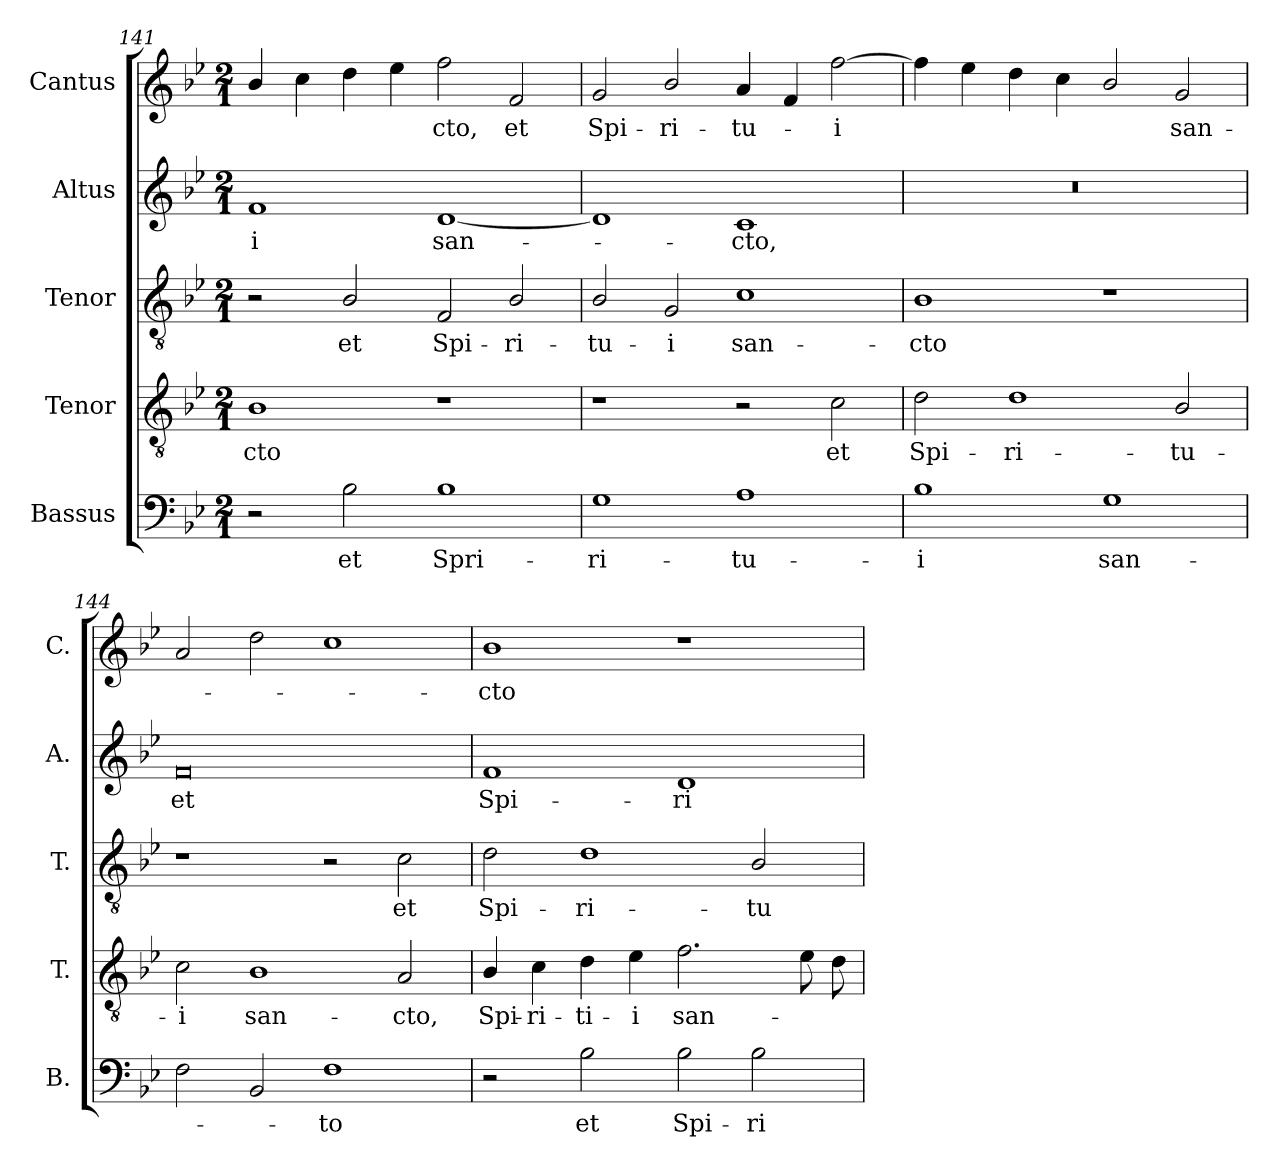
**kern	**text	**kern	**text	**kern	**text	**kern	**text	**kern	**text
*part5	*part5	*part4	*part4	*part3	*part3	*part2	*part2	*part1	*part1
*staff5	*staff5	*staff4	*staff4	*staff3	*staff3	*staff2	*staff2	*staff1	*staff1
*I"Bassus	*	*I"Tenor	*	*I"Tenor	*	*I"Altus	*	*I"Cantus	*
*I'B.	*	*I'T.	*	*I'T.	*	*I'A.	*	*I'C.	*
*clefF4	*	*clefGv2	*	*clefGv2	*	*clefG2	*	*clefG2	*
*	*	*ITrd7c12	*	*ITrd7c12	*	*	*	*	*
*k[b-e-]	*	*k[b-e-]	*	*k[b-e-]	*	*k[b-e-]	*	*k[b-e-]	*
*B-:	*	*B-:	*	*B-:	*	*B-:	*	*B-:	*
*M2/1	*	*M2/1	*	*M2/1	*	*M2/1	*	*M2/1	*
=141	=141	=141	=141	=141	=141	=141	=141	=141	=141
!	!	!	!LO:LY:b:color=#000000	!	!	!	!	!	!
!	!	!	!	!	!	!	!LO:LY:b:color=#000000	!	!
2r	.	1BB-i	-cto	2r	.	1fi	-i	4b-i/	.
.	.	.	.	.	.	.	.	4cci\	.
!	!LO:LY:b:color=#000000	!	!	!	!	!	!	!	!
!	!	!	!	!	!LO:LY:b:color=#000000	!	!	!	!
2B-i\	et	.	.	2BB-i/	et	.	.	4ddi\	.
.	.	.	.	.	.	.	.	4ee-i\	.
!	!LO:LY:b:color=#000000	!	!	!	!	!	!	!	!
!	!	!	!	!	!LO:LY:b:color=#000000	!	!	!	!
!	!	!	!	!	!	!	!LO:LY:b:color=#000000	!	!
!	!	!	!	!	!	!	!	!	!LO:LY:b:color=#000000
1B-i	Spri-	1r	.	2FFi/	Spi-	[<1di	san-	2ffi\	-cto,
!	!	!	!	!	!LO:LY:b:color=#000000	!	!	!	!
!	!	!	!	!	!	!	!	!	!LO:LY:b:color=#000000
.	.	.	.	2BB-i/	-ri-	.	.	2fi/	et
=142	=142	=142	=142	=142	=142	=142	=142	=142	=142
!	!LO:LY:b:color=#000000	!	!	!	!	!	!	!	!
!	!	!	!	!	!LO:LY:b:color=#000000	!	!	!	!
!	!	!	!	!	!	!	!	!	!LO:LY:b:color=#000000
1Gi	-ri-	1r	.	2BB-i/	-tu-	1di]	.	2gi/	Spi-
!	!	!	!	!	!LO:LY:b:color=#000000	!	!	!	!
!	!	!	!	!	!	!	!	!	!LO:LY:b:color=#000000
.	.	.	.	2GGi/	-i	.	.	2b-i/	-ri-
!	!LO:LY:b:color=#000000	!	!	!	!	!	!	!	!
!	!	!	!	!	!LO:LY:b:color=#000000	!	!	!	!
!	!	!	!	!	!	!	!LO:LY:b:color=#000000	!	!
!	!	!	!	!	!	!	!	!	!LO:LY:b:color=#000000
1Ai	-tu-	2r	.	1Ci	san-	1ci	-cto,	4ai/	-tu-
.	.	.	.	.	.	.	.	4fi/	.
!	!	!	!LO:LY:b:color=#000000	!	!	!	!	!	!
!	!	!	!	!	!	!	!	!	!LO:LY:b:color=#000000
.	.	2Ci\	et	.	.	.	.	[>2ffi\	-i
=143	=143	=143	=143	=143	=143	=143	=143	=143	=143
!	!LO:LY:b:color=#000000	!	!	!	!	!	!	!	!
!	!	!	!LO:LY:b:color=#000000	!	!	!	!	!	!
!	!	!	!	!	!LO:LY:b:color=#000000	!LO:N:vis=1	!	!	!
1B-i	-i	2Di\	Spi-	1BB-i	-cto	0r	.	4ffi\]	.
.	.	.	.	.	.	.	.	4ee-i\	.
!	!	!	!LO:LY:b:color=#000000	!	!	!	!	!	!
.	.	1Di	-ri-	.	.	.	.	4ddi\	.
.	.	.	.	.	.	.	.	4cci\	.
!	!LO:LY:b:color=#000000	!	!	!	!	!	!	!	!
1Gi	san-	.	.	1r	.	.	.	2b-i/	.
!	!	!	!LO:LY:b:color=#000000	!	!	!	!	!	!
!	!	!	!	!	!	!	!	!	!LO:LY:b:color=#000000
.	.	2BB-i/	-tu-	.	.	.	.	2gi/	san-
=144	=144	=144	=144	=144	=144	=144	=144	=144	=144
!	!	!	!LO:LY:b:color=#000000	!	!	!	!	!	!
!	!	!	!	!	!	!	!LO:LY:b:color=#000000	!	!
2Fi\	.	2Ci\	-i	1r	.	0fi	et	2ai/	.
!	!	!	!LO:LY:b:color=#000000	!	!	!	!	!	!
2BB-i/	.	1BB-i	san-	.	.	.	.	2ddi\	.
!	!LO:LY:b:color=#000000	!	!	!	!	!	!	!	!
1Fi	-to	.	.	2r	.	.	.	1cci	.
!	!	!	!LO:LY:b:color=#000000	!	!	!	!	!	!
!	!	!	!	!	!LO:LY:b:color=#000000	!	!	!	!
.	.	2AAi/	-cto,	2Ci\	et	.	.	.	.
!!LO:LB:g=z
=145	=145	=145	=145	=145	=145	=145	=145	=145	=145
!	!	!	!LO:LY:b:color=#000000	!	!	!	!	!	!
!	!	!	!	!	!LO:LY:b:color=#000000	!	!	!	!
!	!	!	!	!	!	!	!LO:LY:b:color=#000000	!	!
!	!	!	!	!	!	!	!	!	!LO:LY:b:color=#000000
2r	.	4BB-i/	Spi-	2Di\	Spi-	1fi	Spi-	1b-i	-cto
!	!	!	!LO:LY:b:color=#000000	!	!	!	!	!	!
.	.	4Ci\	-ri-	.	.	.	.	.	.
!	!LO:LY:b:color=#000000	!	!	!	!	!	!	!	!
!	!	!	!LO:LY:b:color=#000000	!	!	!	!	!	!
!	!	!	!	!	!LO:LY:b:color=#000000	!	!	!	!
2B-i\	et	4Di\	-ti-	1Di	-ri-	.	.	.	.
!	!	!	!LO:LY:b:color=#000000	!	!	!	!	!	!
.	.	4E-i\	-i	.	.	.	.	.	.
!	!LO:LY:b:color=#000000	!	!	!	!	!	!	!	!
!	!	!	!LO:LY:b:color=#000000	!	!	!	!	!	!
!	!	!	!	!	!	!	!LO:LY:b:color=#000000	!	!
2B-i\	Spi-	2.Fi\	san-	.	.	1di	-ri-	1r	.
!	!LO:LY:b:color=#000000	!	!	!	!	!	!	!	!
!	!	!	!	!	!LO:LY:b:color=#000000	!	!	!	!
2B-i\	-ri-	.	.	2BB-i/	-tu-	.	.	.	.
.	.	8E-i\	.	.	.	.	.	.	.
.	.	8Di\	.	.	.	.	.	.	.
=	=	=	=	=	=	=	=	=	=
*-	*-	*-	*-	*-	*-	*-	*-	*-	*-
